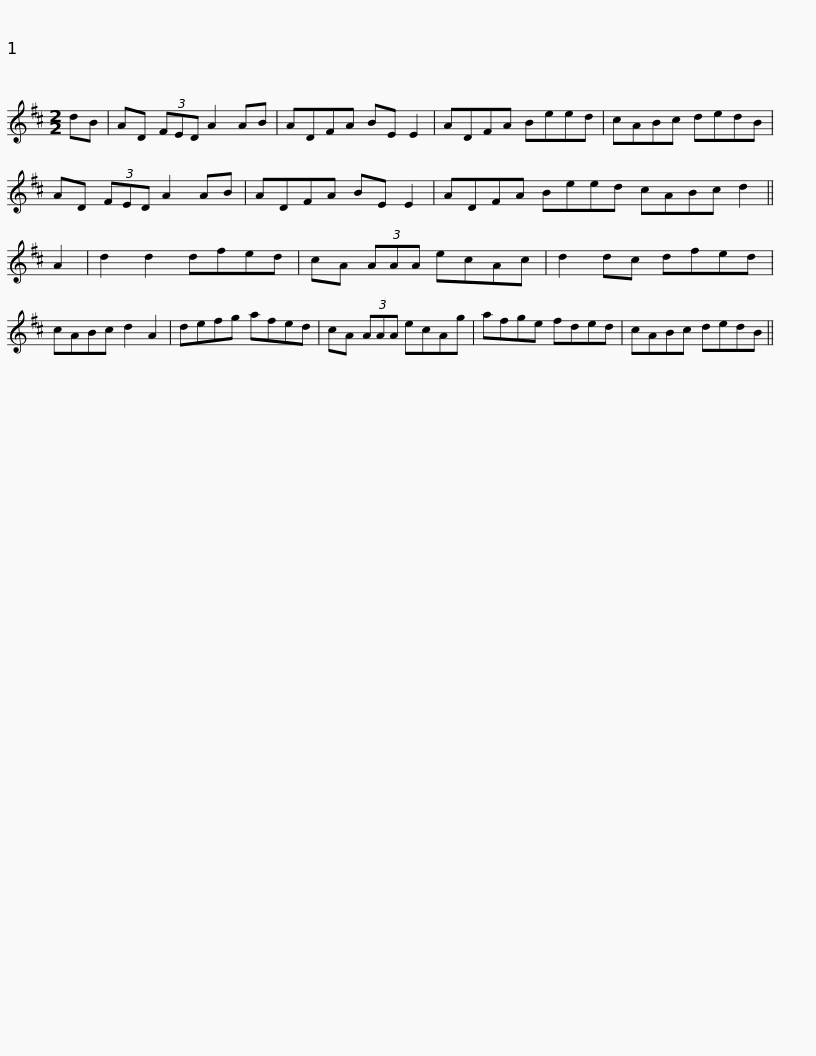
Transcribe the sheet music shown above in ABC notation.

X:1
L:1/8
M:2/2
I:linebreak $
K:D
V:1 treble
V:1
 dB | AD (3FED A2 AB | ADFA BE E2 | ADFA Beed | cABc dedB | %5
 AD (3FED A2 AB |$ ADFA BE E2 | ADFA Beed cABc d2 || A2 | d2 d2 dfed | %10
 cA (3AAA ecAc | d2 dc dfed |$ cABc d2 A2 | defg afed | cA (3AAA ecAg | %15
 afge fded | cABc dedB || %17
